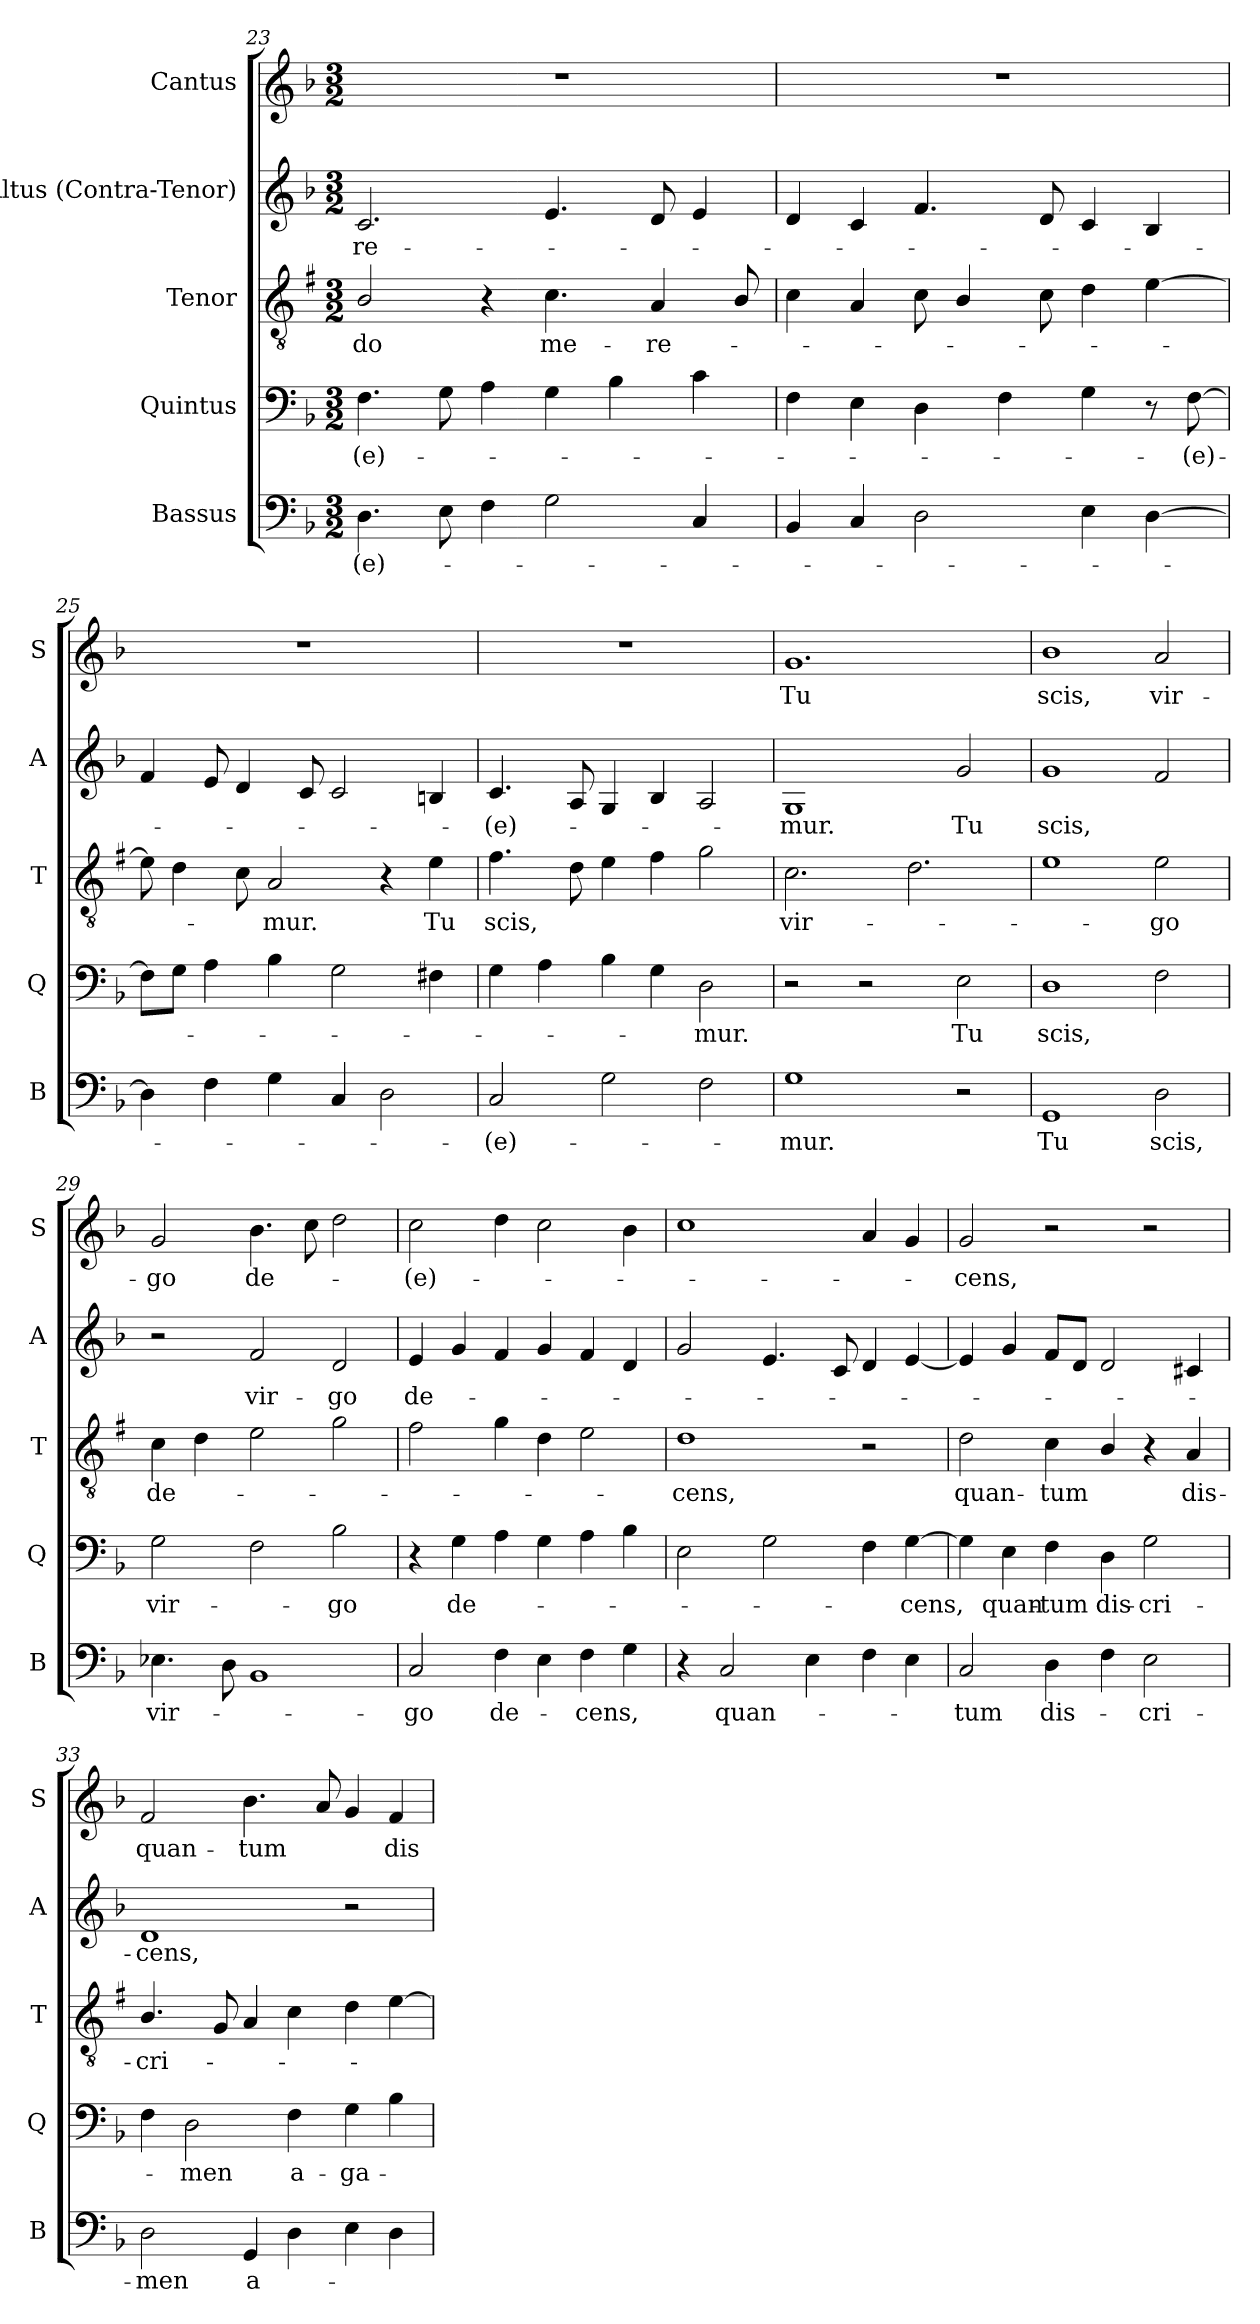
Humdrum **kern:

**kern	**text	**kern	**text	**kern	**text	**kern	**text	**kern	**text
*part5	*part5	*part4	*part4	*part3	*part3	*part2	*part2	*part1	*part1
*staff5	*staff5	*staff4	*staff4	*staff3	*staff3	*staff2	*staff2	*staff1	*staff1
*I"Bassus	*	*I"Quintus	*	*I"Tenor	*	*I"Altus (Contra-Tenor)	*	*I"Cantus	*
*I'B	*	*I'Q	*	*I'T	*	*I'A	*	*I'S	*
!!LO:LB:g=z
*clefF4	*	*clefF4	*	*clefGv2	*	*clefG2	*	*clefG2	*
*	*	*	*	*ITrd1c2	*	*	*	*	*
*k[b-]	*	*k[b-]	*	*k[b-]	*	*k[b-]	*	*k[b-]	*
*F:	*	*F:	*	*F:	*	*F:	*	*F:	*
*M3/2	*	*M3/2	*	*M3/2	*	*M3/2	*	*M3/2	*
=23	=23	=23	=23	=23	=23	=23	=23	=23	=23
!	!LO:LY:b	!	!LO:LY:b	!	!LO:LY:b	!	!LO:LY:b	!	!
4.D\	-(e)-	4.F\	-(e)-	2A/	-do	2.c/	-re-	1.r	.
8E\	.	8G\	.	.	.	.	.	.	.
4F\	.	4A\	.	4r	.	.	.	.	.
!	!	!	!	!	!LO:LY:b	!	!	!	!
2G\	.	4G\	.	4.B-\	me-	4.e/	.	.	.
.	.	4B-\	.	.	.	.	.	.	.
!	!	!	!	!	!LO:LY:b	!	!	!	!
.	.	.	.	4G/	-re-	8d/	.	.	.
4C/	.	4c\	.	.	.	4e/	.	.	.
.	.	.	.	8A/	.	.	.	.	.
=24	=24	=24	=24	=24	=24	=24	=24	=24	=24
4BB-/	.	4F\	.	4B-\	.	4d/	.	1.r	.
4C/	.	4E\	.	4G/	.	4c/	.	.	.
2D\	.	4D\	.	8B-\	.	4.f/	.	.	.
.	.	.	.	4A/	.	.	.	.	.
.	.	4F\	.	.	.	.	.	.	.
.	.	.	.	8B-\	.	8d/	.	.	.
4E\	.	4G\	.	4c\	.	4c/	.	.	.
[4D\	.	8r	.	[4d\	.	4B-/	.	.	.
!	!	!	!LO:LY:b	!	!	!	!	!	!
.	.	[8F\	-(e)-	.	.	.	.	.	.
=25	=25	=25	=25	=25	=25	=25	=25	=25	=25
4D\]	.	8F\L]	.	8d\]	.	4f/	.	1.r	.
.	.	8G\J	.	4c\	.	.	.	.	.
4F\	.	4A\	.	.	.	8e/	.	.	.
.	.	.	.	8B-\	.	4d/	.	.	.
!	!	!	!	!	!LO:LY:b	!	!	!	!
4G\	.	4B-\	.	2G/	-mur.	.	.	.	.
.	.	.	.	.	.	8c/	.	.	.
4C/	.	2G\	.	.	.	2c/	.	.	.
2D\	.	.	.	4r	.	.	.	.	.
!	!	!	!	!	!LO:LY:b	!	!	!	!
.	.	4F#X\	.	4d\	Tu	4Bn/	.	.	.
!!LO:LB:g=z
=26	=26	=26	=26	=26	=26	=26	=26	=26	=26
!	!LO:LY:b	!	!	!	!LO:LY:b	!	!LO:LY:b	!	!
2C/	-(e)-	4G\	.	4.e\	scis,	4.c/	-(e)-	1.r	.
.	.	4A\	.	.	.	.	.	.	.
.	.	.	.	8c\	.	8A/	.	.	.
2G\	.	4B-\	.	4d\	.	4G/	.	.	.
.	.	4G\	.	4e\	.	4B-/	.	.	.
!	!	!	!LO:LY:b	!	!	!	!	!	!
2F\	.	2D\	-mur.	2f\	.	2A/	.	.	.
=27	=27	=27	=27	=27	=27	=27	=27	=27	=27
!	!LO:LY:b	!	!	!	!LO:LY:b	!	!LO:LY:b	!	!LO:LY:b
1G	-mur.	2r	.	2.B-\	vir-	1G	-mur.	1.g	Tu
.	.	2r	.	.	.	.	.	.	.
.	.	.	.	2.c\	.	.	.	.	.
!	!	!	!LO:LY:b	!	!	!	!LO:LY:b	!	!
2r	.	2E\	Tu	.	.	2g/	Tu	.	.
=28	=28	=28	=28	=28	=28	=28	=28	=28	=28
!	!LO:LY:b	!	!LO:LY:b	!	!	!	!LO:LY:b	!	!LO:LY:b
1GG	Tu	1D	scis,	1d	.	1g	scis,	1b-	scis,
!	!LO:LY:b	!	!	!	!LO:LY:b	!	!	!	!LO:LY:b
2D\	scis,	2F\	.	2d\	-go	2f/	.	2a/	vir-
=29	=29	=29	=29	=29	=29	=29	=29	=29	=29
!	!LO:LY:b	!	!LO:LY:b	!	!LO:LY:b	!	!	!	!LO:LY:b
4.E-X\	vir-	2G\	vir-	4B-\	de-	2r	.	2g/	-go
.	.	.	.	4c\	.	.	.	.	.
8D\	.	.	.	.	.	.	.	.	.
!	!	!	!	!	!	!	!LO:LY:b	!	!LO:LY:b
1BB-	.	2F\	.	2d\	.	2f/	vir-	4.b-\	de-
.	.	.	.	.	.	.	.	8cc\	.
!	!	!	!LO:LY:b	!	!	!	!LO:LY:b	!	!
.	.	2B-\	-go	2f\	.	2d/	-go	2dd\	.
!!LO:PB:g=z
=30	=30	=30	=30	=30	=30	=30	=30	=30	=30
!	!LO:LY:b	!	!	!	!	!	!LO:LY:b	!	!LO:LY:b
2C/	-go	4r	.	2e\	.	4e/	de-	2cc\	-(e)-
!	!	!	!LO:LY:b	!	!	!	!	!	!
.	.	4G\	de-	.	.	4g/	.	.	.
!	!LO:LY:b	!	!	!	!	!	!	!	!
4F\	de-	4A\	.	4f\	.	4f/	.	4dd\	.
4E\	.	4G\	.	4c\	.	4g/	.	2cc\	.
!	!LO:LY:b	!	!	!	!	!	!	!	!
4F\	-cens,	4A\	.	2d\	.	4f/	.	.	.
4G\	.	4B-\	.	.	.	4d/	.	4b-\	.
=31	=31	=31	=31	=31	=31	=31	=31	=31	=31
!	!	!	!	!	!LO:LY:b	!	!	!	!
4r	.	2E\	.	1c	-cens,	2g/	.	1cc	.
!	!LO:LY:b	!	!	!	!	!	!	!	!
2C/	quan-	.	.	.	.	.	.	.	.
.	.	2G\	.	.	.	4.e/	.	.	.
4E\	.	.	.	.	.	.	.	.	.
.	.	.	.	.	.	8c/	.	.	.
4F\	.	4F\	.	2r	.	4d/	.	4a/	.
!	!	!	!LO:LY:b	!	!	!	!	!	!
4E\	.	[4G\	-cens,	.	.	[4e/	.	4g/	.
=32	=32	=32	=32	=32	=32	=32	=32	=32	=32
!	!LO:LY:b	!	!	!	!LO:LY:b	!	!	!	!LO:LY:b
2C/	-tum	4G\]	.	2c\	quan-	4e/]	.	2g/	-cens,
!	!	!	!LO:LY:b	!	!	!	!	!	!
.	.	4E\	quan-	.	.	4g/	.	.	.
!	!LO:LY:b	!	!LO:LY:b	!	!LO:LY:b	!	!	!	!
4D\	dis-	4F\	-tum	4B-\	-tum	8f/L	.	2r	.
.	.	.	.	.	.	8d/J	.	.	.
!	!	!	!LO:LY:b	!	!	!	!	!	!
4F\	.	4D\	dis-	4A/	.	2d/	.	.	.
!	!LO:LY:b	!	!LO:LY:b	!	!	!	!	!	!
2E\	-cri-	2G\	-cri-	4r	.	.	.	2r	.
!	!	!	!	!	!LO:LY:b	!	!	!	!
.	.	.	.	4G/	dis-	4c#X/	.	.	.
=33	=33	=33	=33	=33	=33	=33	=33	=33	=33
!	!LO:LY:b	!	!	!	!LO:LY:b	!	!LO:LY:b	!	!LO:LY:b
2D\	-men	4F\	.	4.A/	-cri-	1d	-cens,	2f/	quan-
!	!	!	!LO:LY:b	!	!	!	!	!	!
.	.	2D\	-men	.	.	.	.	.	.
.	.	.	.	8F/	.	.	.	.	.
!	!LO:LY:b	!	!	!	!	!	!	!	!LO:LY:b
4GG/	a-	.	.	4G/	.	.	.	4.b-\	-tum
!	!	!	!LO:LY:b	!	!	!	!	!	!
4D\	.	4F\	a-	4B-\	.	.	.	.	.
.	.	.	.	.	.	.	.	8a/	.
!	!	!	!LO:LY:b	!	!	!	!	!	!
4E\	.	4G\	-ga-	4c\	.	2r	.	4g/	.
!	!	!	!	!	!	!	!	!	!LO:LY:b
4D\	.	4B-\	.	[4d\	.	.	.	4f/	dis-
=	=	=	=	=	=	=	=	=	=
*-	*-	*-	*-	*-	*-	*-	*-	*-	*-
